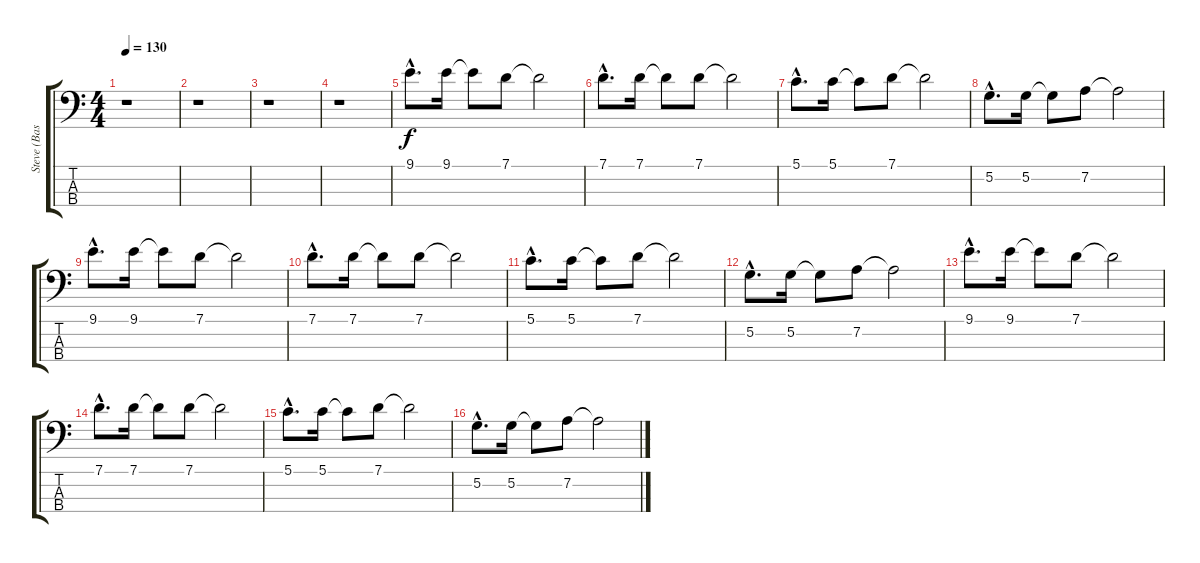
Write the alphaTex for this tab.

\track ("Steve (Bass)" "Steve (Bas") {instrument electricbassfinger}
\staff {score tabs}
\tuning (G2 D2 A1 E1) {hide}
\ts (4 4)
\tempo 130
\clef f4
\ks c
r.1{dy f instrument electricbassfinger} |
r.1 |
r.1 |
r.1 |
9.1{hac}.8{d} 9.1.16 9.1{t}.8 7.1.8 7.1{t}.2 |
7.1{hac}.8{d} 7.1.16 7.1{t}.8 7.1.8 7.1{t}.2 |
5.1{hac}.8{d} 5.1.16 5.1{t}.8 7.1.8 7.1{t}.2 |
5.2{hac}.8{d} 5.2.16 5.2{t}.8 7.2.8 7.2{t}.2 |
9.1{hac}.8{d} 9.1.16 9.1{t}.8 7.1.8 7.1{t}.2 |
7.1{hac}.8{d} 7.1.16 7.1{t}.8 7.1.8 7.1{t}.2 |
5.1{hac}.8{d} 5.1.16 5.1{t}.8 7.1.8 7.1{t}.2 |
5.2{hac}.8{d} 5.2.16 5.2{t}.8 7.2.8 7.2{t}.2 |
9.1{hac}.8{d} 9.1.16 9.1{t}.8 7.1.8 7.1{t}.2 |
7.1{hac}.8{d} 7.1.16 7.1{t}.8 7.1.8 7.1{t}.2 |
5.1{hac}.8{d} 5.1.16 5.1{t}.8 7.1.8 7.1{t}.2 |
5.2{hac}.8{d} 5.2.16 5.2{t}.8 7.2.8 7.2{t}.2
